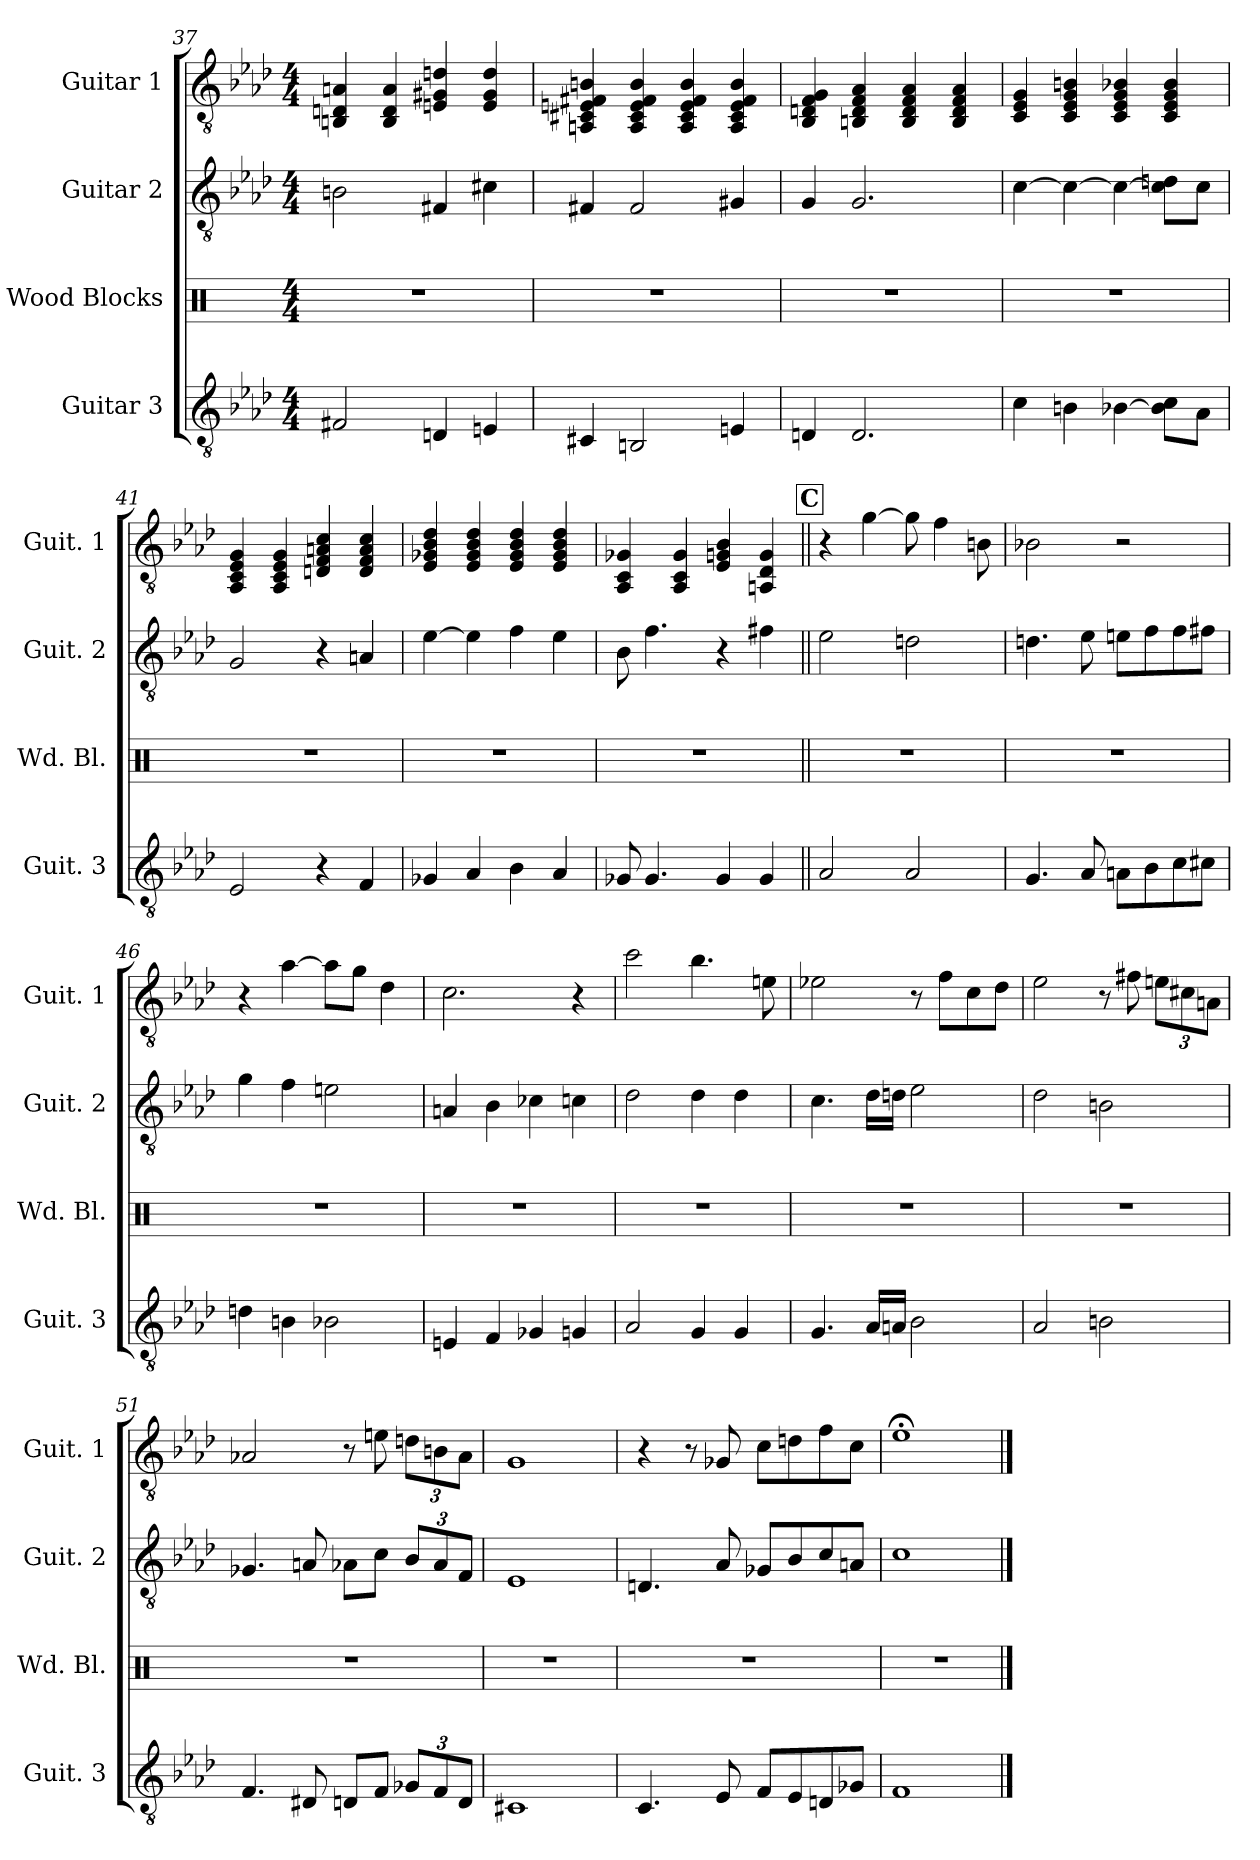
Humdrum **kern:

**kern	**kern	**kern	**kern
*part4	*part3	*part2	*part1
*staff4	*staff3	*staff2	*staff1
*I"Guitar 3	*I"Wood Blocks	*I"Guitar 2	*I"Guitar 1
*I'Guit. 3	*I'Wd. Bl.	*I'Guit. 2	*I'Guit. 1
*clefGv2	*clefX	*clefGv2	*clefGv2
*k[b-e-a-d-]	*k[]	*k[b-e-a-d-]	*k[b-e-a-d-]
*M4/4	*M4/4	*M4/4	*M4/4
=37	=37	=37	=37
2F#X/	1r	2Bn\	4BBn/ 4Dn/ 4An/
.	.	.	4BB/ 4D/ 4A/
4Dn/	.	4F#X/	4En/ 4G#X/ 4dn/
4En/	.	4c#X\	4E/ 4G#/ 4d/
=38	=38	=38	=38
4C#X/	1r	4F#X/	4AAn/ 4C#X/ 4En/ 4F#X/ 4Bn/
2BBn/	.	2F#/	4AA/ 4C#/ 4E/ 4F#/ 4B/
.	.	.	4AA/ 4C#/ 4E/ 4F#/ 4B/
4En/	.	4G#X/	4AA/ 4C#/ 4E/ 4F#/ 4B/
!!LO:LB:g=z
=39	=39	=39	=39
4Dn/	1r	4G/	4BB-/ 4Dn/ 4F/ 4G/
2.D/	.	2.G/	4BBn/ 4D/ 4F/ 4A-/
.	.	.	4BB/ 4D/ 4F/ 4A-/
.	.	.	4BB/ 4D/ 4F/ 4A-/
=40	=40	=40	=40
4c\	1r	[4c\	4C/ 4E-/ 4G/
4Bn\	.	4c\_	4C/ 4E-/ 4G/ 4Bn/
[4B-X\	.	4c\_	4C/ 4E-/ 4G/ 4B-X/
8B-\] 8c\L	.	8c\] 8dn\L	4C/ 4E-/ 4G/ 4B-/
8A-\J	.	8c\J	.
=41	=41	=41	=41
2E-/	1r	2G/	4AA-/ 4C/ 4E-/ 4G/
.	.	.	4AA-/ 4C/ 4E-/ 4G/
4r	.	4r	4Dn/ 4F/ 4An/ 4c/
4F/	.	4An/	4D/ 4F/ 4A/ 4c/
=42	=42	=42	=42
4G-X/	1r	[4e-\	4E-/ 4G-X/ 4B-/ 4d-/
4A-/	.	4e-\]	4E-/ 4G-/ 4B-/ 4d-/
4B-\	.	4f\	4E-/ 4G-/ 4B-/ 4d-/
4A-/	.	4e-\	4E-/ 4G-/ 4B-/ 4d-/
=43	=43	=43	=43
8G-X/	1r	8B-\	4AA-/ 4C/ 4G-X/
4.G-/	.	4.f\	.
.	.	.	4AA-/ 4C/ 4G-/
4G-/	.	4r	4E-/ 4Gn/ 4B-/
4G-/	.	4f#X\	4AAn/ 4D-/ 4G/
!!LO:PB:g=z
!!LO:REH:place=s1:a:B:fs=14:t=C
=44||	=44||	=44||	=44||
2A-/	1r	2e-\	4r
.	.	.	[4g\
2A-/	.	2dn\	8g\]
.	.	.	4f\
.	.	.	8Bn\
=45	=45	=45	=45
4.G/	1r	4.dn\	2B-X\
8A-/	.	8e-\	.
8An\L	.	8en\L	2r
8B-\	.	8f\	.
8c\	.	8f\	.
8c#X\J	.	8f#X\J	.
=46	=46	=46	=46
4dn\	1r	4g\	4r
4Bn\	.	4f\	[4a-\
2B-X\	.	2en\	8a-\L]
.	.	.	8g\J
.	.	.	4d-\
=47	=47	=47	=47
4En/	1r	4An/	2.c\
4F/	.	4B-\	.
4G-X/	.	4c-X\	.
4Gn/	.	4cn\	4r
!!LO:LB:g=z
=48	=48	=48	=48
2A-/	1r	2d-\	2cc\
4G/	.	4d-\	4.b-\
4G/	.	4d-\	.
.	.	.	8en\
=49	=49	=49	=49
4.G/	1r	4.c\	2e-X\
16A-/LL	.	16d-\LL	.
16An/JJ	.	16dn\JJ	.
2B-\	.	2e-\	8r
.	.	.	8f\L
.	.	.	8c\
.	.	.	8d-\J
=50	=50	=50	=50
2A-/	1r	2d-\	2e-\
2Bn\	.	2Bn\	8r
.	.	.	8f#X\
*	*	*	*Xbrackettup
.	.	.	12en\L
.	.	.	12c#X\
.	.	.	12An\J
=51	=51	=51	=51
4.F/	1r	4.G-X/	2A-X/
8D#X/	.	8An/	.
8Dn/L	.	8A-X\L	8r
8F/J	.	8c\J	8en\
*Xbrackettup	*	*Xbrackettup	*
12G-X/L	.	12B-/L	12dn\L
12F/	.	12A-/	12Bn\
12D/J	.	12F/J	12A-\J
!!LO:LB:g=z
=52	=52	=52	=52
1C#X	1r	1E-	1G
=53	=53	=53	=53
4.C/	1r	4.Dn/	4r
.	.	.	8r
8E-/	.	8A-/	8G-X/
8F/L	.	8G-X/L	8c\L
8E-/	.	8B-/	8dn\
8Dn/	.	8c/	8f\
8G-X/J	.	8An/J	8c\J
=54	=54	=54	=54
1F	1r	1c	1e-;<
==	==	==	==
*-	*-	*-	*-
